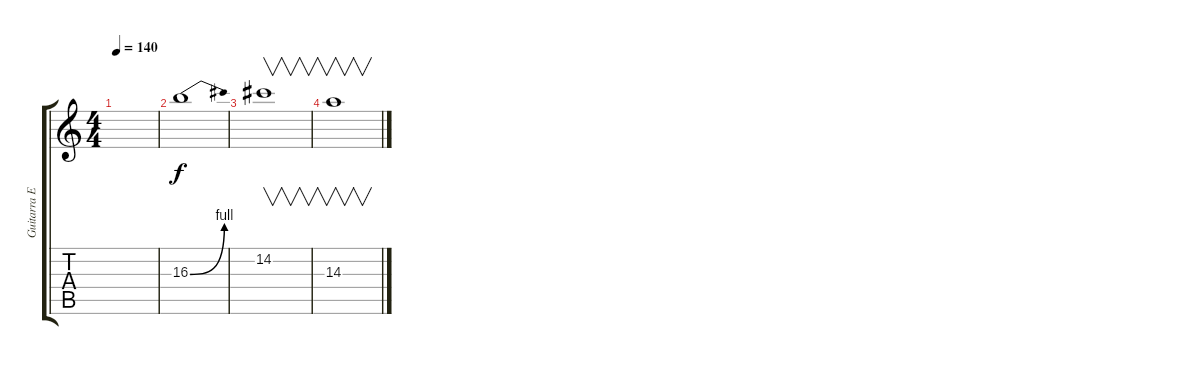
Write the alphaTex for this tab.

\track ("Guitarra Electrica" "Guitarra E") {instrument distortionguitar}
\staff {score tabs}
\tuning (E4 B3 G3 D3 A2 E2) {hide}
\ts (4 4)
\tempo 140
\clef g2
\ks c
|
16.3{be (bend 0 0 60 4)}.1 |
14.2.1{v} |
14.3.1{v}
